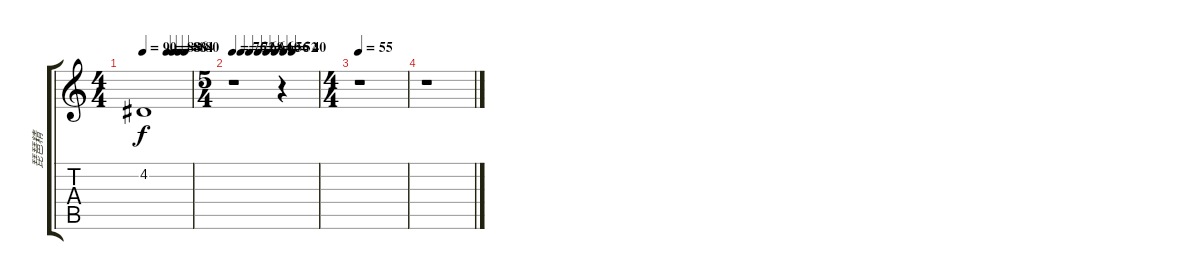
\track ("琵琶精" "琵琶精") {instrument violin}
\staff {score tabs}
\tuning (E4 B3 G3 D3 A2 E2) {hide}
\ts (4 4)
\tempo 90
\tempo (88 0.5)
\tempo (86 0.625)
\tempo (84 0.75)
\tempo (80 0.875)
\clef g2
\ks c
4.2.1{dy f volume 3} |
\ts (5 4)
\tempo 76
\tempo (72 0.1)
\tempo (68 0.2)
\tempo (64 0.3)
\tempo (60 0.4)
\tempo (56 0.5)
\tempo (52 0.6)
\tempo (40 0.7)
r.1 r.4 |
\ts (4 4)
\tempo 55
r.1 |
r.1
